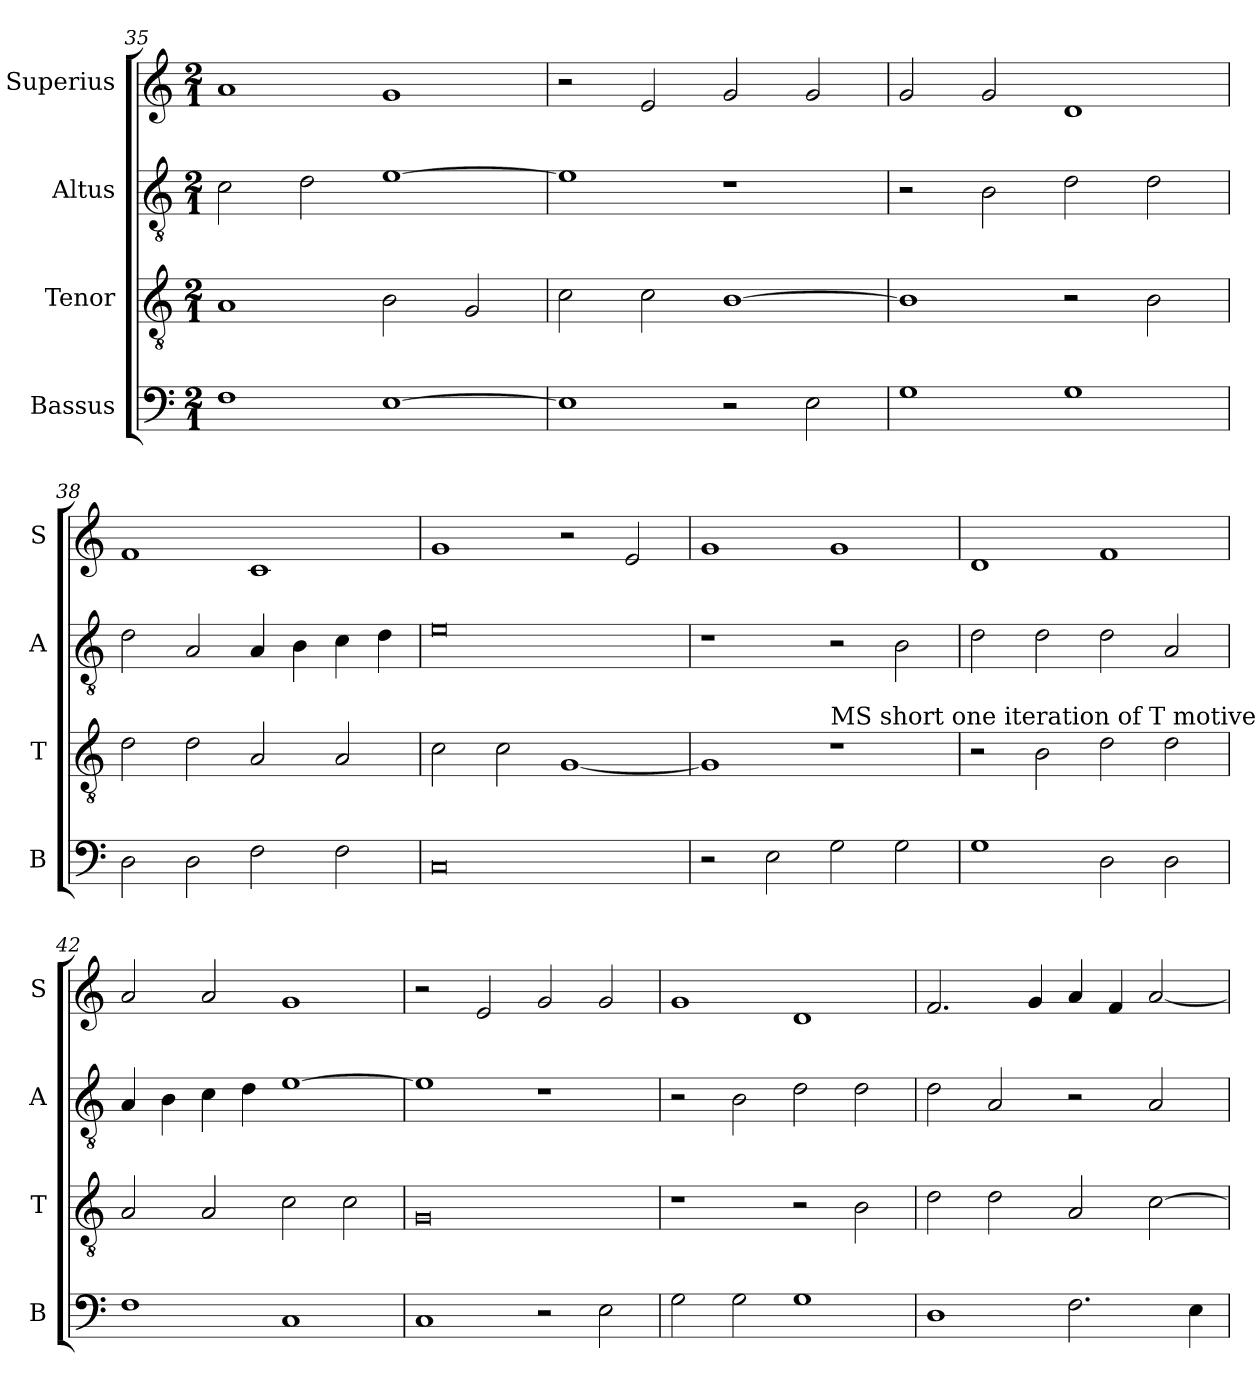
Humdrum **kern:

**kern	**kern	**kern	**kern
*part4	*part3	*part2	*part1
*staff4	*staff3	*staff2	*staff1
*I"Bassus	*I"Tenor	*I"Altus	*I"Superius
*I'B	*I'T	*I'A	*I'S
*clefF4	*clefGv2	*clefGv2	*clefG2
*k[]	*k[]	*k[]	*k[]
*a:	*a:	*a:	*a:
*M2/1	*M2/1	*M2/1	*M2/1
=35	=35	=35	=35
1F	1A	2c	1a
.	.	2d	.
[1E	2B	[1e	1g
.	2G	.	.
=36	=36	=36	=36
1E]	2c	1e]	2r
.	2c	.	2e
2r	[1B	1r	2g
2E	.	.	2g
=37	=37	=37	=37
1G	1B]	2r	2g
.	.	2B	2g
1G	2r	2d	1d
.	2B	2d	.
=38	=38	=38	=38
2D	2d	2d	1f
2D	2d	2A	.
2F	2A	4A	1c
.	.	4B	.
2F	2A	4c	.
.	.	4d	.
=39	=39	=39	=39
0C	2c	0e	1g
.	2c	.	.
.	[1G	.	2r
.	.	.	2e
=40	=40	=40	=40
2r	1G]	1r	1g
2E	.	.	.
!	!LO:TX:a:t=MS short one iteration of T motive	!	!
2G	1r	2r	1g
2G	.	2B	.
=41	=41	=41	=41
1G	2r	2d	1d
.	2B	2d	.
2D	2d	2d	1f
2D	2d	2A	.
=42	=42	=42	=42
1F	2A	4A	2a
.	.	4B	.
.	2A	4c	2a
.	.	4d	.
1C	2c	[1e	1g
.	2c	.	.
=43	=43	=43	=43
1C	0G	1e]	2r
.	.	.	2e
2r	.	1r	2g
2E	.	.	2g
=44	=44	=44	=44
2G	1r	2r	1g
2G	.	2B	.
1G	2r	2d	1d
.	2B	2d	.
=45	=45	=45	=45
1D	2d	2d	2.f
.	2d	2A	.
.	.	.	4g
2.F	2A	2r	4a
.	.	.	4f
.	[2c	2A	[2a
4E	.	.	.
=	=	=	=
*-	*-	*-	*-
